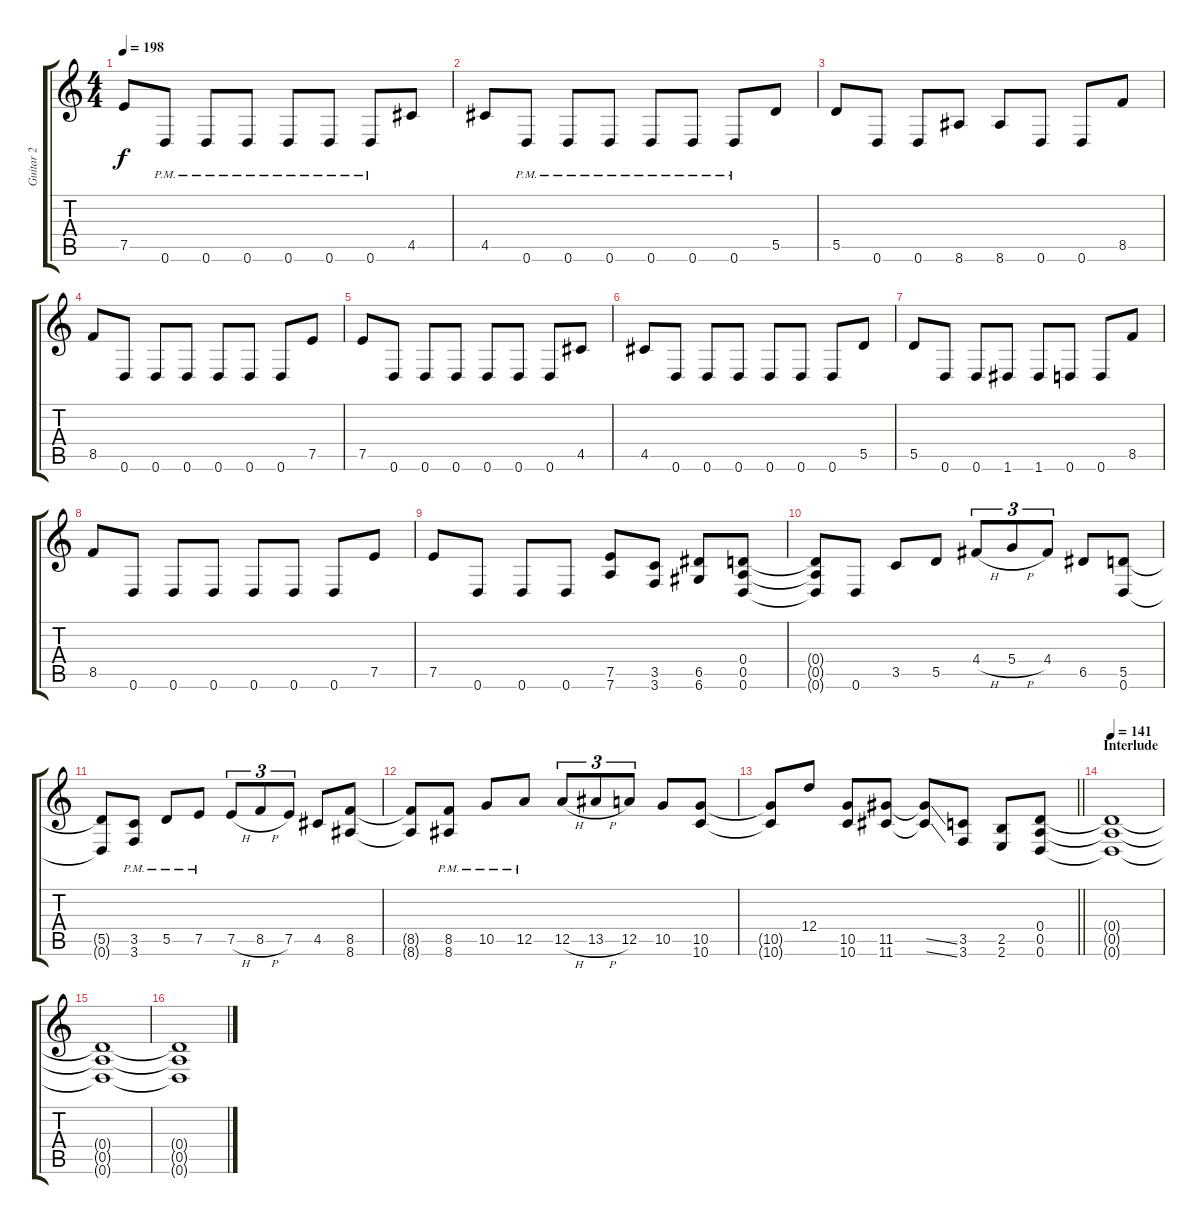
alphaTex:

\track ("Guitar 2" "Guitar 2") {instrument distortionguitar}
\staff {score tabs}
\tuning (E4 B3 G3 D3 A2 D2) {hide}
\ts (4 4)
\tempo 198
\clef g2
\ks c
7.5.8{dy f} 0.6{pm}.8 0.6{pm}.8 0.6{pm}.8 0.6{pm}.8 0.6{pm}.8 0.6{pm}.8 4.5.8 |
4.5.8 0.6{pm}.8 0.6{pm}.8 0.6{pm}.8 0.6{pm}.8 0.6{pm}.8 0.6{pm}.8 5.5.8 |
5.5.8 0.6.8 0.6.8 8.6.8 8.6.8 0.6.8 0.6.8 8.5.8 |
8.5.8 0.6.8 0.6.8 0.6.8 0.6.8 0.6.8 0.6.8 7.5.8 |
7.5.8 0.6.8 0.6.8 0.6.8 0.6.8 0.6.8 0.6.8 4.5.8 |
4.5.8 0.6.8 0.6.8 0.6.8 0.6.8 0.6.8 0.6.8 5.5.8 |
5.5.8 0.6.8 0.6.8 1.6.8 1.6.8 0.6.8 0.6.8 8.5.8 |
8.5.8 0.6.8 0.6.8 0.6.8 0.6.8 0.6.8 0.6.8 7.5.8 |
7.5.8 0.6.8 0.6.8 0.6.8 (7.5 7.6).8 (3.5 3.6).8 (6.5 6.6).8 (0.4 0.5 0.6).8 |
(0.4{t} 0.5{t} 0.6{t}).8 0.6.8 3.5.8 5.5.8 4.4{h}.8{tu (3 2)} 5.4{h}.8{tu (3 2)} 4.4.8{tu (3 2)} 6.5.8 (5.5 0.6).8 |
(5.5{t} 0.6{t}).8 (3.5{pm} 3.6).8 5.5{pm}.8 7.5{pm}.8 7.5{h}.8{tu (3 2)} 8.5{h}.8{tu (3 2)} 7.5.8{tu (3 2)} 4.5.8 (8.5 8.6).8 |
(8.5{t} 8.6{t}).8 (8.5{pm} 8.6).8 10.5{pm}.8 12.5{pm}.8 12.5{h}.8{tu (3 2)} 13.5{h}.8{tu (3 2)} 12.5.8{tu (3 2)} 10.5.8 (10.5 10.6).8 |
\barLineRight lightlight
(10.5{t} 10.6{t}).8 12.4.8 (10.5 10.6).8 (11.5 11.6).8 (11.5{ss t} 11.6{ss t}).8 (3.5 3.6).8 (2.5 2.6).8 (0.4 0.5 0.6).8 |
\section ("" "Interlude")
\tempo 141
(0.4{t} 0.5{t} 0.6{t}).1 |
(0.4{t} 0.5{t} 0.6{t}).1 |
(0.4{t} 0.5{t} 0.6{t}).1
